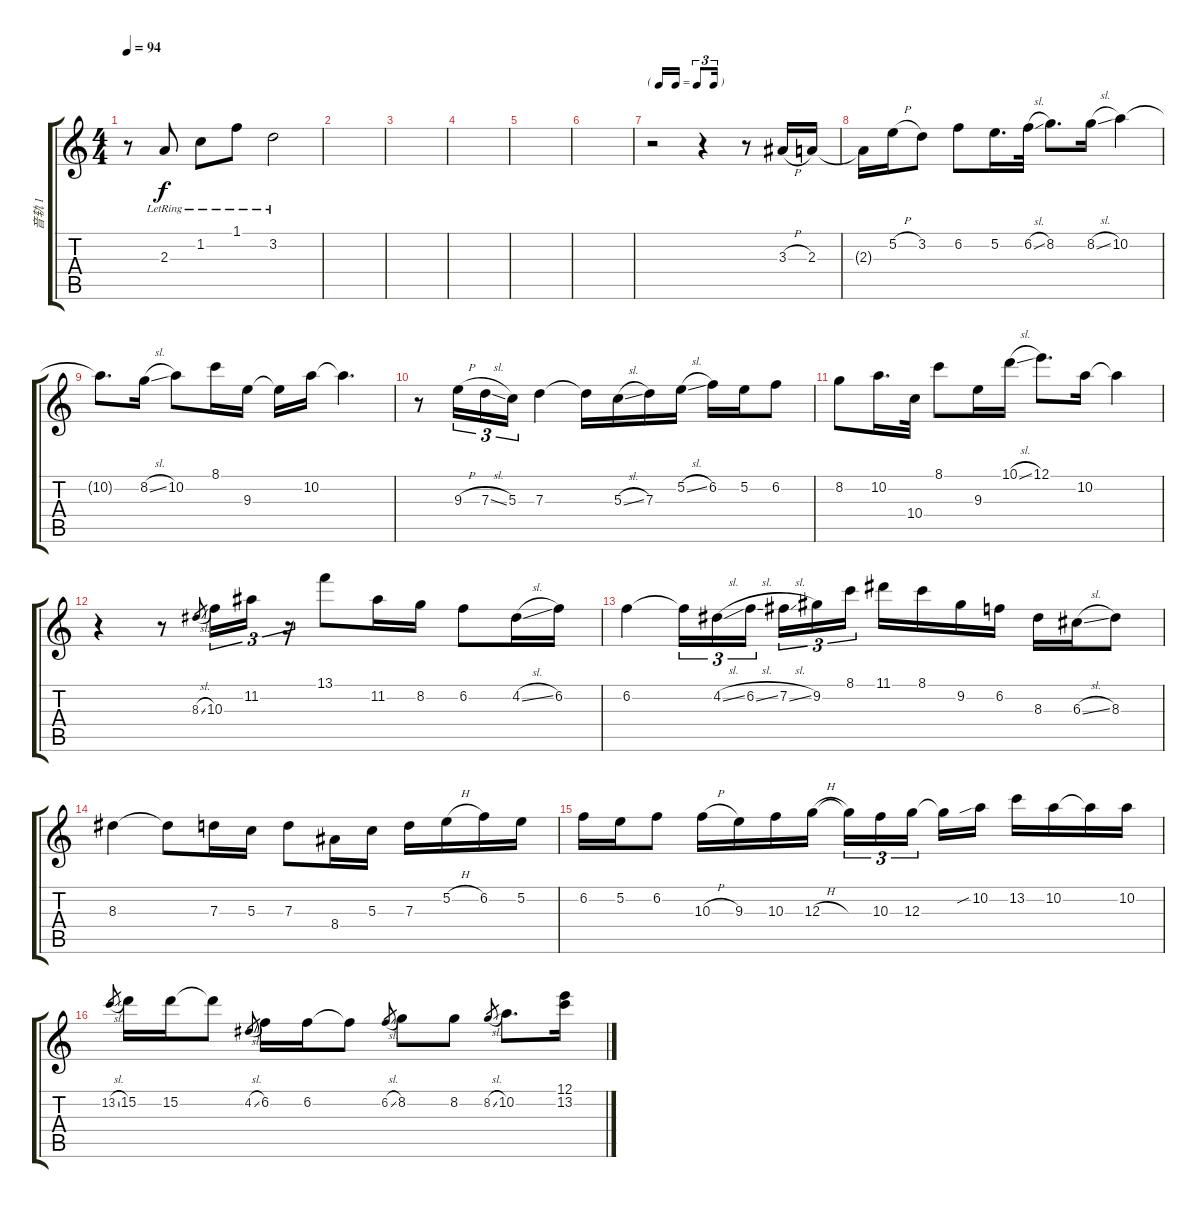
\track ("音轨 1" "音轨 1") {instrument acousticguitarsteel}
\staff {score tabs}
\tuning (E4 B3 G3 D3 A2 E2) {hide}
\ts (4 4)
\tempo 94
\clef g2
\ks c
r.8{dy f} 2.3{lr}.8 1.2{lr}.8 1.1{lr}.8 3.2{lr}.2 |
|
|
|
|
|
\tf triplet16th
r.2 r.4 r.8 3.3{h}.16 2.3.16 |
2.3{t}.16 5.2{h}.16 3.2.8 6.2.8 5.2.16{d} 6.2{sl}.32 8.2.8{d} 8.2{sl}.16 10.2.4 |
10.2{t}.8{d} 8.2{sl}.16 10.2.8 8.1.16 9.3.16 9.3{t}.16 10.2.16 10.2{t}.4{d} |
r.8 9.3{h}.16{tu (3 2)} 7.3{sl}.16{tu (3 2)} 5.3.16{tu (3 2)} 7.3.4 7.3{t}.16 5.3{sl}.16 7.3.16 5.2{sl}.16 6.2.16 5.2.16 6.2.8 |
8.2.8 10.2.16{d} 10.4.32 8.1.8 9.3.16 10.1{sl}.16 12.1.8{d} 10.2.16 10.2{t}.4 |
r.4 r.8 8.3{sl}.8{gr} 10.3.16{tu (3 2)} 11.2.16{tu (3 2)} r.16{tu (3 2)} 13.1.8 11.2.16 8.2.16 6.2.8 4.2{sl}.16 6.2.16 |
6.2.4 6.2{t}.16{tu (3 2)} 4.2{sl}.16{tu (3 2)} 6.2{sl}.16{tu (3 2) beam splitsecondary} 7.2{sl}.16{tu (3 2)} 9.2.16{tu (3 2)} 8.1.16{tu (3 2)} 11.1.16 8.1.16 9.2.16 6.2.16 8.3.16 6.3{sl}.16 8.3.8 |
8.3.4 8.3{t}.8 7.3.16 5.3.16 7.3.8 8.4.16 5.3.16 7.3.16 5.2{h}.16 6.2.16 5.2.16 |
6.2.16 5.2.16 6.2.8 10.3{h}.16 9.3.16 10.3.16 12.3{h}.16 12.3{t}.16{tu (3 2)} 10.3.16{tu (3 2)} 12.3.16{tu (3 2) beam splitsecondary} 12.3{t}.16 10.2{sib}.16 13.2.16 10.2.16 10.2{t}.16 10.2.16 |
13.2{sl}.8{gr} 15.2.16 15.2.16 15.2{t}.8 4.2{sl}.8{gr} 6.2.16 6.2.16 6.2{t}.8 6.2{sl}.8{gr} 8.2.8 8.2.8 8.2{sl}.8{gr} 10.2.8{d} (12.1 13.2).16
